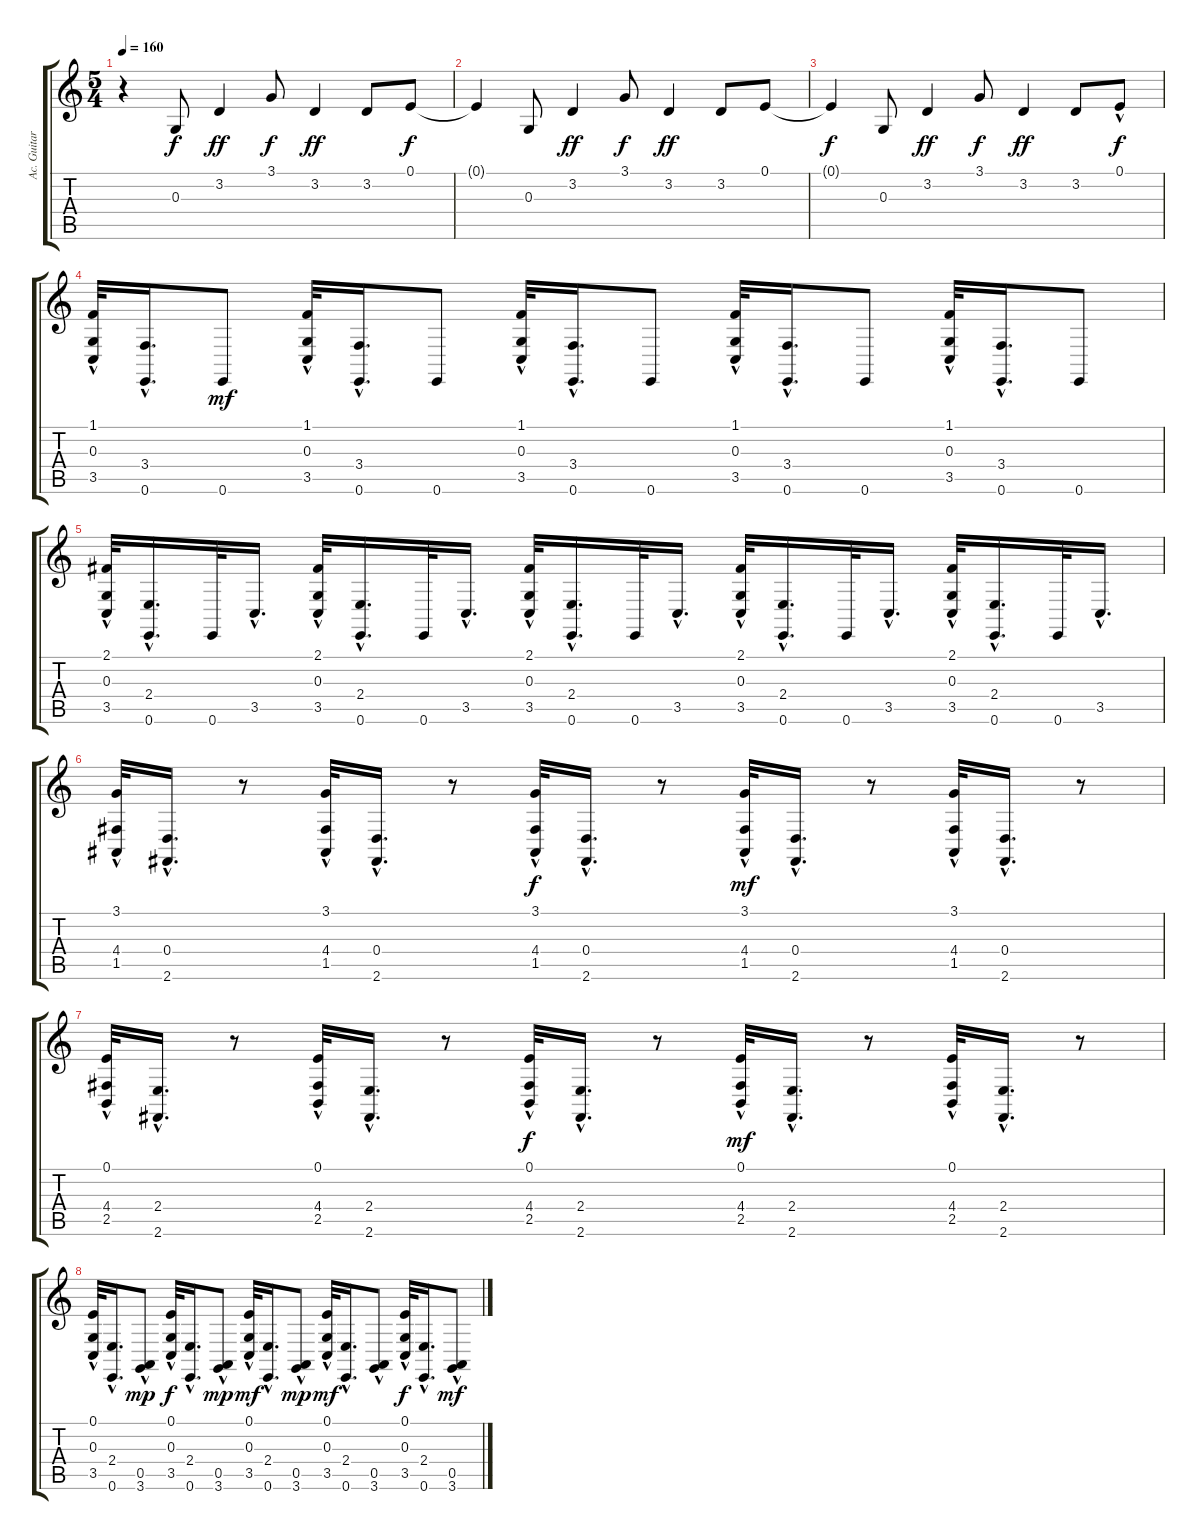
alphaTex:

\track ("Ac. Guitar" "Ac. Guitar") {instrument acousticgrandpiano}
\staff {score tabs}
\tuning (E4 B3 G3 D3 A2 E2) {hide}
\ts (5 4)
\tempo 160
\clef g2
\ks c
r.4{dy ff} 0.3.8{dy f} 3.2.4{dy ff} 3.1.8{dy f} 3.2.4{dy ff} 3.2.8 0.1.8{dy f} |
0.1{t}.4 0.3.8 3.2.4{dy ff} 3.1.8{dy f} 3.2.4{dy ff} 3.2.8 0.1.8 |
0.1{t}.4{dy f} 0.3.8 3.2.4{dy ff} 3.1.8{dy f} 3.2.4{dy ff} 3.2.8 0.1{hac}.8{dy f} |
(1.1 0.3 3.5{hac}).32 (3.4{hac} 0.6{hac}).16{d} 0.6.8{dy mf} (1.1 0.3 3.5{hac}).32 (3.4{hac} 0.6{hac}).16{d} 0.6.8 (1.1 0.3 3.5{hac}).32 (3.4{hac} 0.6{hac}).16{d} 0.6.8 (1.1 0.3 3.5{hac}).32 (3.4{hac} 0.6{hac}).16{d} 0.6.8 (1.1 0.3 3.5{hac}).32 (3.4{hac} 0.6{hac}).16{d} 0.6.8 |
(2.1 0.3 3.5{hac}).32 (2.4{hac} 0.6{hac}).16{d} 0.6.32 3.5{hac}.16{d} (2.1 0.3 3.5{hac}).32 (2.4{hac} 0.6{hac}).16{d} 0.6.32 3.5{hac}.16{d} (2.1 0.3 3.5{hac}).32 (2.4{hac} 0.6{hac}).16{d} 0.6.32 3.5{hac}.16{d} (2.1 0.3 3.5{hac}).32 (2.4{hac} 0.6{hac}).16{d} 0.6.32 3.5{hac}.16{d} (2.1 0.3 3.5{hac}).32 (2.4{hac} 0.6{hac}).16{d} 0.6.32 3.5{hac}.16{d} |
(3.1 4.4 1.5{hac}).32 (0.4{hac} 2.6{hac}).16{d} r.8 (3.1 4.4 1.5{hac}).32 (0.4{hac} 2.6{hac}).16{d} r.8 (3.1 4.4 1.5{hac}).32{dy f} (0.4{hac} 2.6{hac}).16{d} r.8 (3.1 4.4 1.5{hac}).32{dy mf} (0.4{hac} 2.6{hac}).16{d} r.8 (3.1 4.4 1.5{hac}).32 (0.4{hac} 2.6{hac}).16{d} r.8 |
(0.1 4.4 2.5{hac}).32 (2.4{hac} 2.6{hac}).16{d} r.8 (0.1 4.4 2.5{hac}).32 (2.4{hac} 2.6{hac}).16{d} r.8 (0.1 4.4 2.5{hac}).32{dy f} (2.4{hac} 2.6{hac}).16{d} r.8 (0.1 4.4 2.5{hac}).32{dy mf} (2.4{hac} 2.6{hac}).16{d} r.8 (0.1 4.4 2.5{hac}).32 (2.4{hac} 2.6{hac}).16{d} r.8 |
(0.1 0.3 3.5{hac}).32 (2.4{hac} 0.6{hac}).16{d} (0.5 3.6{hac}).8{dy mp} (0.1 0.3 3.5{hac}).32{dy f} (2.4{hac} 0.6{hac}).16{d} (0.5 3.6{hac}).8{dy mp} (0.1 0.3 3.5{hac}).32{dy mf} (2.4{hac} 0.6{hac}).16{d} (0.5 3.6{hac}).8{dy mp} (0.1 0.3 3.5{hac}).32{dy mf} (2.4{hac} 0.6{hac}).16{d} (0.5 3.6{hac}).8 (0.1 0.3 3.5{hac}).32{dy f} (2.4{hac} 0.6{hac}).16{d} (0.5 3.6{hac}).8{dy mf}
